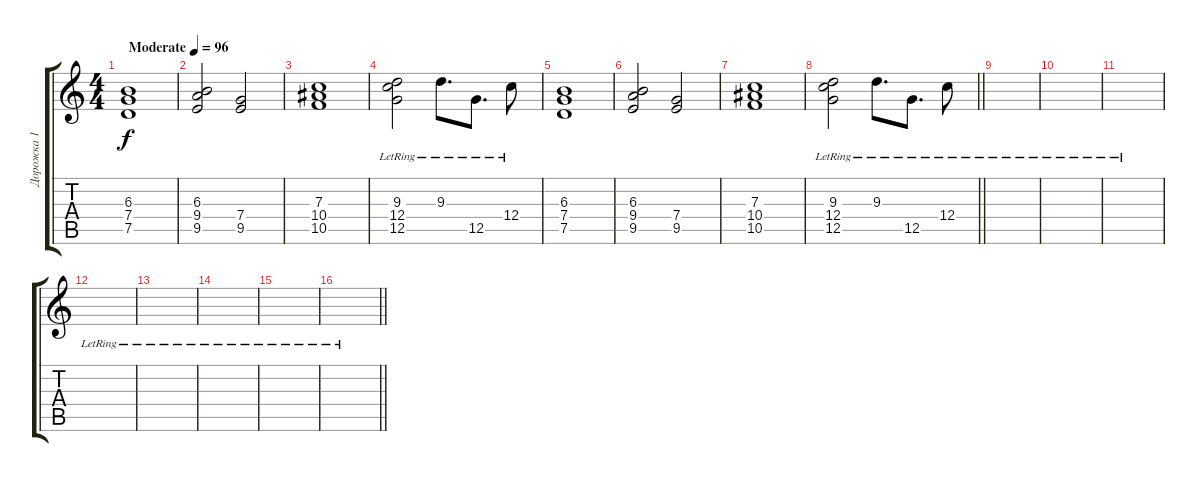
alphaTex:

\track ("Дорожка 1" "Дорожка 1") {instrument electricguitarclean}
\staff {score tabs}
\tuning (D4 A3 F3 C3 G2 C2) {hide}
\ts (4 4)
\tempo (96 "Moderate")
\clef g2
\ks c
(6.3 7.4 7.5).1{dy f instrument electricguitarclean} |
(6.3 9.4 9.5).2 (7.4 9.5).2 |
(7.3 10.4 10.5).1 |
(9.3{lr} 12.4{lr} 12.5{lr}).2 9.3{lr}.8{d} 12.5{lr}.8{d} 12.4{lr}.8 |
(6.3 7.4 7.5).1 |
(6.3 9.4 9.5).2 (7.4 9.5).2 |
(7.3 10.4 10.5).1 |
\barLineRight lightlight
(9.3{lr} 12.4{lr} 12.5{lr}).2 9.3{lr}.8{d} 12.5{lr}.8{d} 12.4{lr}.8 |
\section ("" "")
|
|
|
|
|
|
|
\barLineRight lightlight
